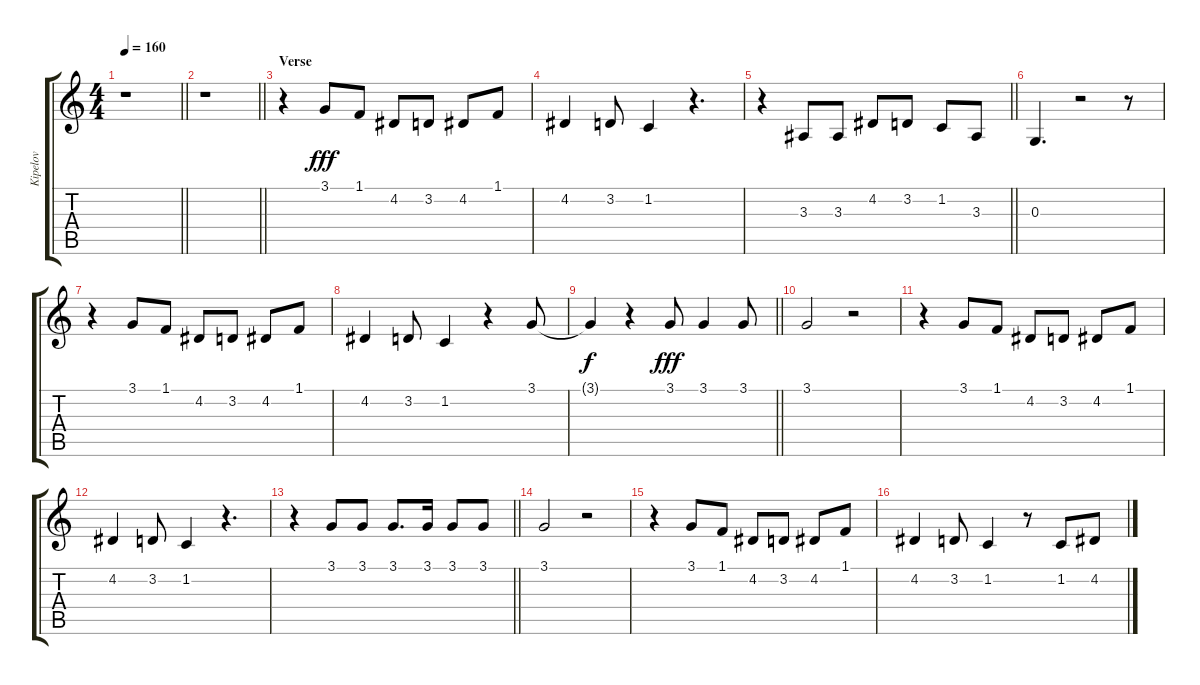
\track ("Kipelov" "Kipelov") {instrument musicbox}
\staff {score tabs}
\tuning (E4 B3 G3 D3 A2 E2) {hide}
\ts (4 4)
\tempo 160
\clef g2
\barLineRight lightlight
\ks c
r.1{dy fff} |
\barLineRight lightlight
r.1 |
\section ("" "Verse")
r.4 3.1.8 1.1.8 4.2.8 3.2.8 4.2.8 1.1.8 |
4.2.4 3.2.8 1.2.4 r.4{d} |
\barLineRight lightlight
r.4 3.3.8 3.3.8 4.2.8 3.2.8 1.2.8 3.3.8 |
0.3.4{d} r.2 r.8 |
r.4 3.1.8 1.1.8 4.2.8 3.2.8 4.2.8 1.1.8 |
4.2.4 3.2.8 1.2.4 r.4 3.1.8 |
\barLineRight lightlight
3.1{t}.4{dy f} r.4 3.1.8{dy fff} 3.1.4 3.1.8 |
3.1.2 r.2 |
r.4 3.1.8 1.1.8 4.2.8 3.2.8 4.2.8 1.1.8 |
4.2.4 3.2.8 1.2.4 r.4{d} |
\barLineRight lightlight
r.4 3.1.8 3.1.8 3.1.8{d} 3.1.16 3.1.8 3.1.8 |
3.1.2 r.2 |
r.4 3.1.8 1.1.8 4.2.8 3.2.8 4.2.8 1.1.8 |
4.2.4 3.2.8 1.2.4 r.8 1.2.8 4.2.8
